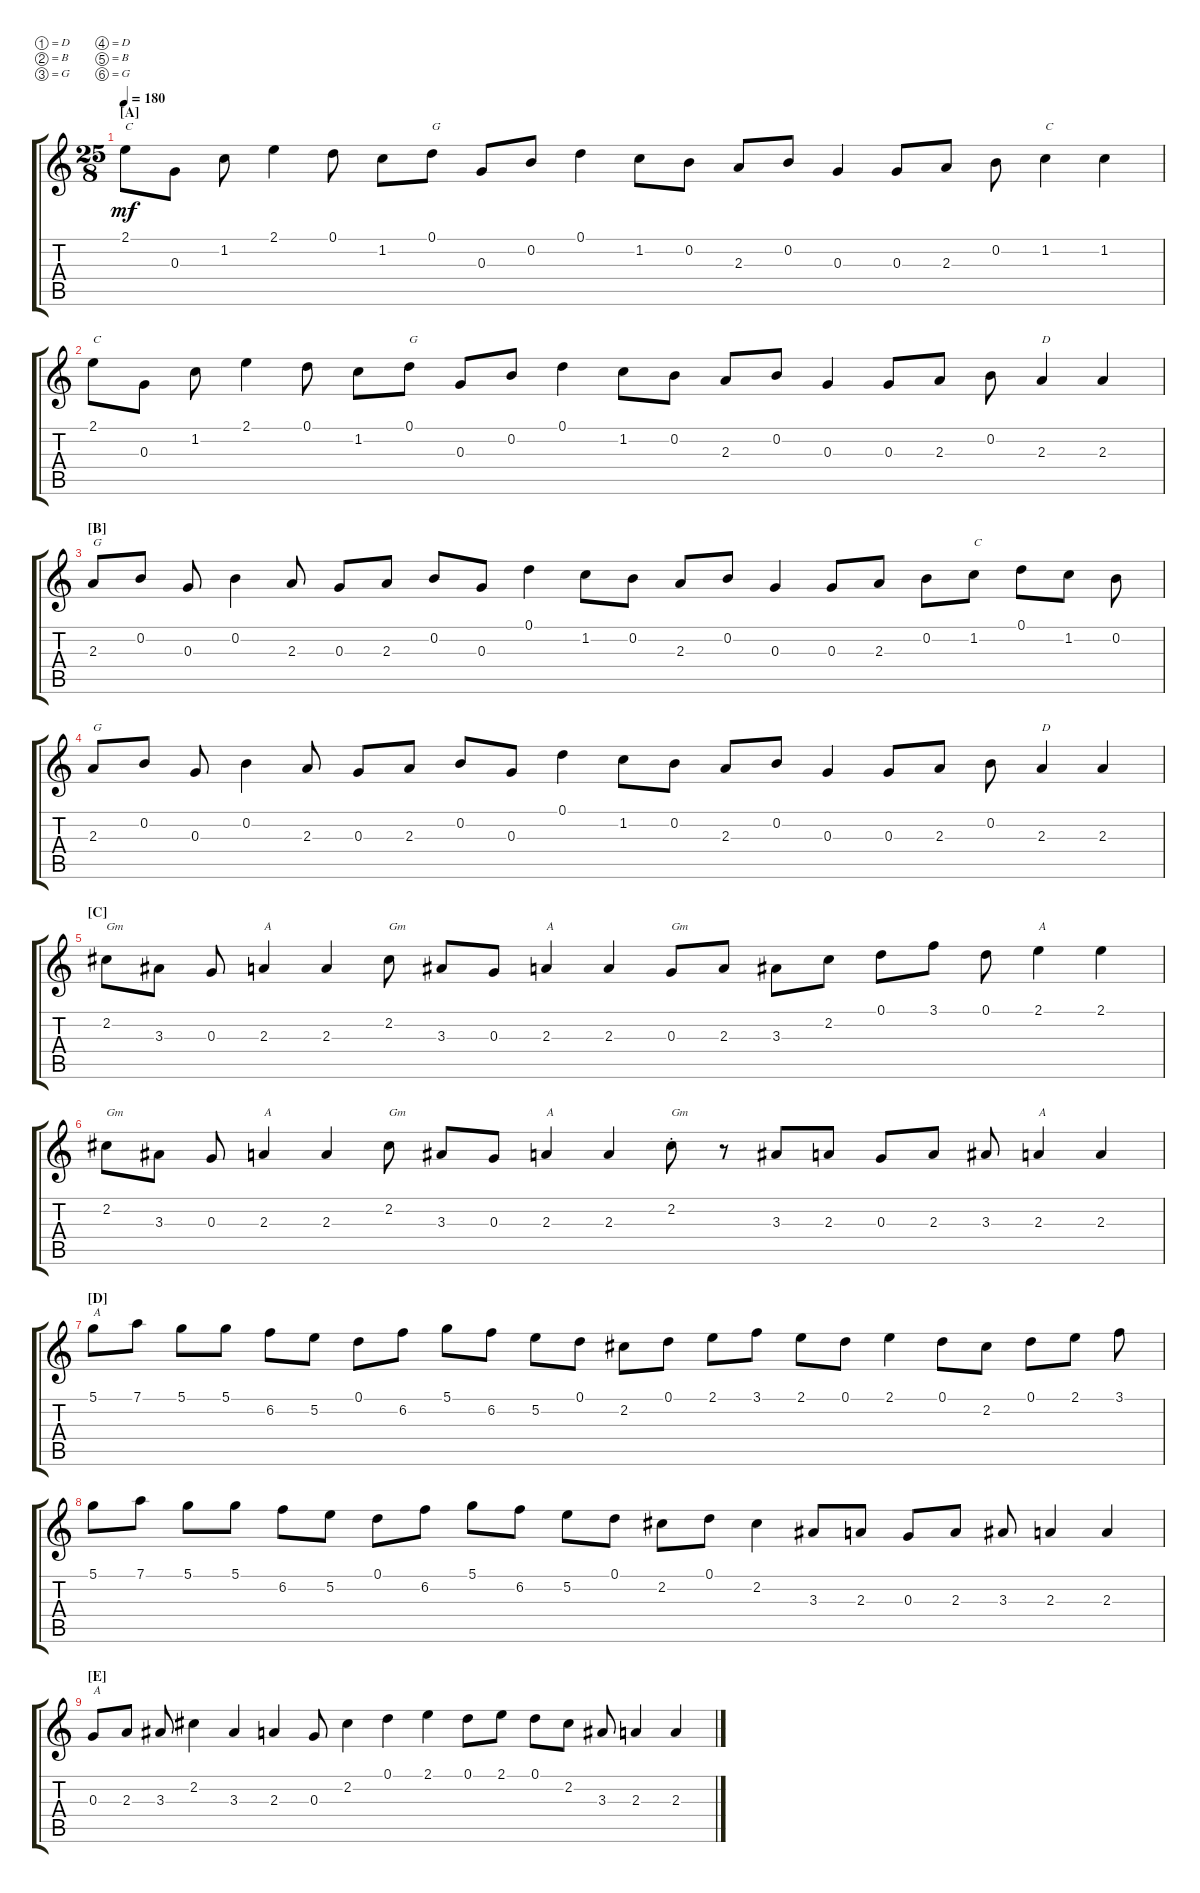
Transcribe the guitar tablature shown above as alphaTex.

\defaultSystemsLayout 4
\bracketExtendMode groupsimilarinstruments
\singleTrackTrackNamePolicy hidden
\multiTrackTrackNamePolicy hidden
\otherSystemsTrackNameOrientation horizontal
\track ("Theme" "Theme") {instrument acousticguitarsteel}
\staff {score tabs}
\tuning (D4 B3 G3 D3 B2 G2)
\ts (25 8)
\section ("A" "")
\tempo 180
\clef g2
\ks c
2.1.8{txt "C" dy mf instrument acousticguitarsteel} 0.3.8 1.2.8 2.1.4 0.1.8 1.2.8 0.1.8{txt "G"} 0.3.8 0.2.8 0.1.4 1.2.8 0.2.8 2.3.8 0.2.8 0.3.4 0.3.8 2.3.8 0.2.8 1.2.4{txt "C"} 1.2.4 |
2.1.8{txt "C"} 0.3.8 1.2.8 2.1.4 0.1.8 1.2.8 0.1.8{txt "G"} 0.3.8 0.2.8 0.1.4 1.2.8 0.2.8 2.3.8 0.2.8 0.3.4 0.3.8 2.3.8 0.2.8 2.3.4{txt "D"} 2.3.4 |
\section ("B" "")
2.3.8{txt "G"} 0.2.8 0.3.8 0.2.4 2.3.8 0.3.8 2.3.8 0.2.8 0.3.8 0.1.4 1.2.8 0.2.8 2.3.8 0.2.8 0.3.4 0.3.8 2.3.8 0.2.8 1.2.8{txt "C"} 0.1.8 1.2.8 0.2.8 |
2.3.8{txt "G"} 0.2.8 0.3.8 0.2.4 2.3.8 0.3.8 2.3.8 0.2.8 0.3.8 0.1.4 1.2.8 0.2.8 2.3.8 0.2.8 0.3.4 0.3.8 2.3.8 0.2.8 2.3.4{txt "D"} 2.3.4 |
\section ("C" "")
2.2.8{txt "Gm"} 3.3.8 0.3.8 2.3.4{txt "A"} 2.3.4 2.2.8{txt "Gm"} 3.3.8 0.3.8 2.3.4{txt "A"} 2.3.4 0.3.8{txt "Gm"} 2.3.8 3.3.8 2.2.8 0.1.8 3.1.8 0.1.8 2.1.4{txt "A"} 2.1.4 |
2.2.8{txt "Gm"} 3.3.8 0.3.8 2.3.4{txt "A"} 2.3.4 2.2.8{txt "Gm"} 3.3.8 0.3.8 2.3.4{txt "A"} 2.3.4 2.2{st}.8{txt "Gm"} r.8 3.3.8 2.3.8 0.3.8 2.3.8 3.3.8 2.3.4{txt "A"} 2.3.4 |
\section ("D" "")
5.1.8{txt "A"} 7.1.8 5.1.8 5.1.8 6.2.8 5.2.8 0.1.8 6.2.8 5.1.8 6.2.8 5.2.8 0.1.8 2.2.8 0.1.8 2.1.8 3.1.8 2.1.8 0.1.8 2.1.4 0.1.8 2.2.8 0.1.8 2.1.8 3.1.8 |
5.1.8 7.1.8 5.1.8 5.1.8 6.2.8 5.2.8 0.1.8 6.2.8 5.1.8 6.2.8 5.2.8 0.1.8 2.2.8 0.1.8 2.2.4 3.3.8 2.3.8 0.3.8 2.3.8 3.3.8 2.3.4 2.3.4 |
\section ("E" "")
0.3.8{txt "A"} 2.3.8 3.3.8 2.2.4 3.3.4 2.3.4 0.3.8 2.2.4 0.1.4 2.1.4 0.1.8 2.1.8 0.1.8 2.2.8 3.3.8 2.3.4 2.3.4
